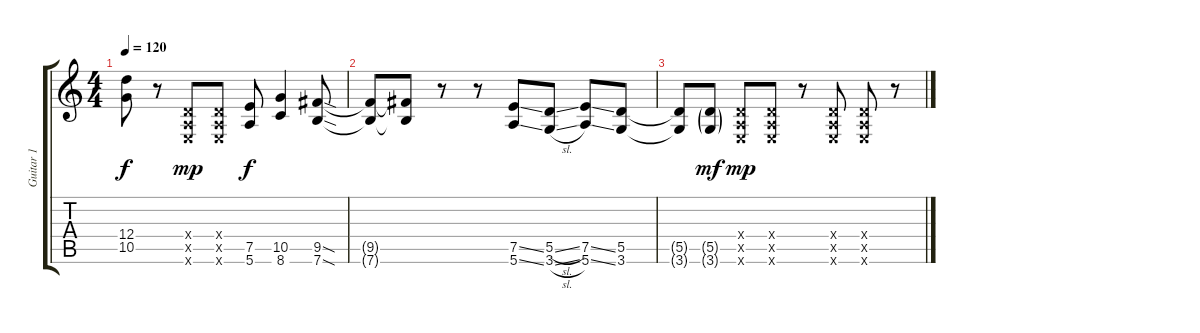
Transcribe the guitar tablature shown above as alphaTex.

\track ("Guitar 1" "Guitar 1") {instrument electricguitarclean}
\staff {score tabs}
\tuning (E4 B3 G3 D3 A2 E2) {hide}
\ts (4 4)
\tempo 120
\clef g2
\ks c
(12.4{t} 10.5{t}).8{dy f} r.8 (0.4{x} 0.5{x} 0.6{x}).8{dy mp} (0.4{x} 0.5{x} 0.6{x}).8 (7.5 5.6).8{dy f} (10.5 8.6).4 (9.5{sod} 7.6{sod}).8 |
(9.5{t} 7.6{t}).8 (9.5{t} 7.6{t}).8 r.8 r.8 (7.5{ss} 5.6{ss}).8 (5.5{sl} 3.6{sl}).8 (7.5{ss} 5.6{ss}).8 (5.5 3.6).8 |
(5.5{t} 3.6{t}).8 (5.5{g} 3.6{g}).8{dy mf} (0.4{x} 0.5{x} 0.6{x}).8{dy mp} (0.4{x} 0.5{x} 0.6{x}).8 r.8 (0.4{x} 0.5{x} 0.6{x}).8 (0.4{x} 0.5{x} 0.6{x}).8 r.8
